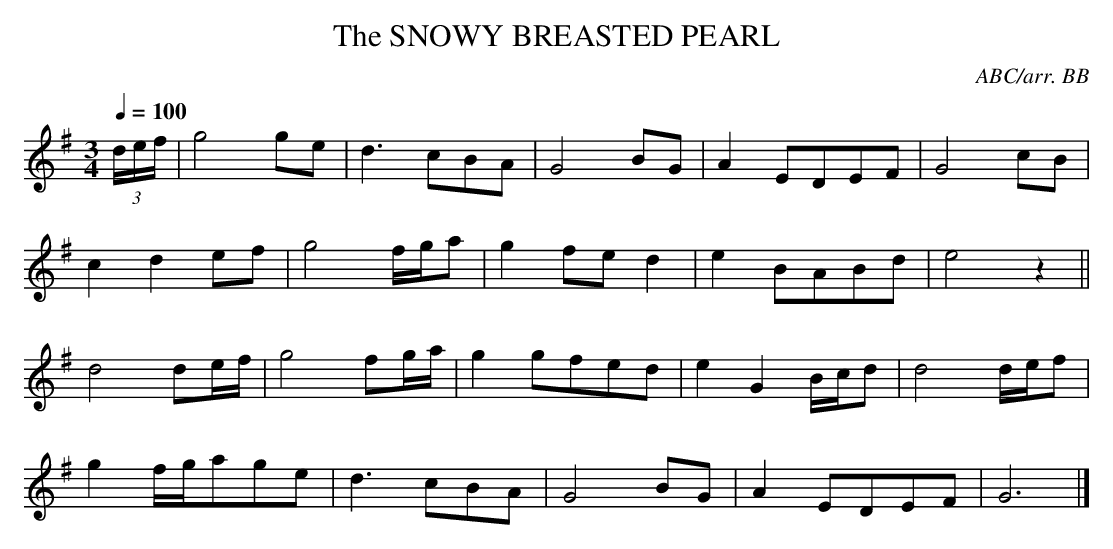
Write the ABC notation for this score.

X:1
T:SNOWY BREASTED PEARL, The
C:ABC/arr. BB
Breasted Pearl" that is usually heard today.
L:1/8
M:3/4
Q:1/4=100
K:G
(3d/e/f/|g4 ge|d3 cBA|G4 BG|A2 EDEF|G4 cB|
c2 d2 ef|g4 f/g/a|g2 fe d2|e2 BABd|e4 z2 ||
d4 de/f/|g4 fg/a/|g2 gfed|e2 G2 B/c/d|d4 d/e/f|
g2 f/g/age|d3 cBA|G4 BG|A2 EDEF|G6 |]
